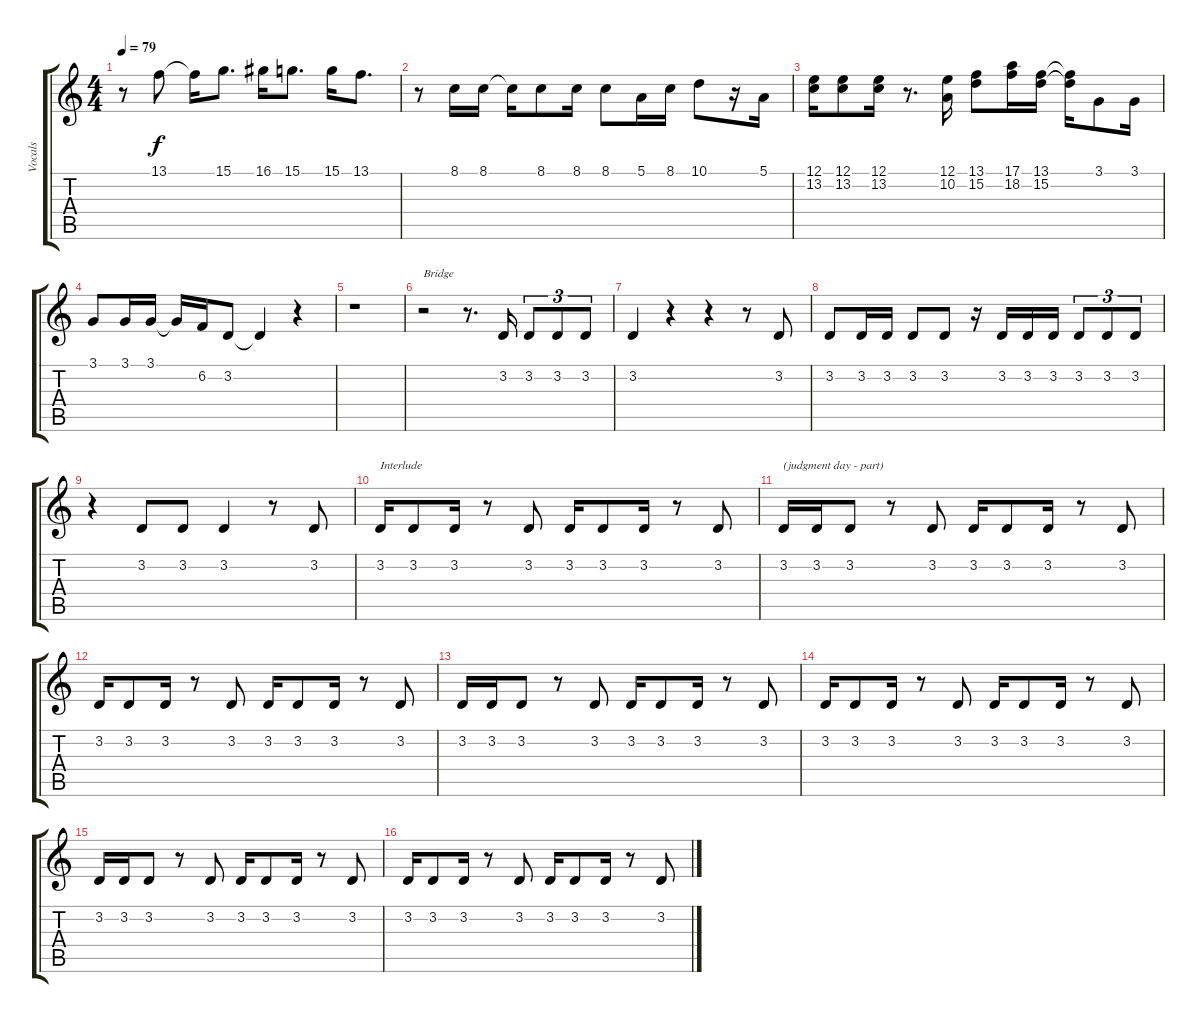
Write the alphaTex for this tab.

\track ("Vocals" "Vocals") {instrument cello}
\staff {score tabs}
\tuning (E4 B3 G3 D3 A2 E2) {hide}
\ts (4 4)
\tempo 79
\clef g2
\ks c
r.8{dy f} 13.1.8 13.1{t}.16 15.1.8{d} 16.1.16 15.1.8{d} 15.1.16 13.1.8{d} |
r.8 8.1.16 8.1.16 8.1{t}.16 8.1.8 8.1.16 8.1.8 5.1.16 8.1.16 10.1.8 r.16 5.1.16 |
(12.1 13.2).16 (12.1 13.2).8 (12.1 13.2).16 r.8{d} (12.1 10.2).16 (13.1 15.2).8 (17.1 18.2).16 (13.1 15.2).16 (13.1{t} 15.2{t}).16 3.1.8 3.1.16 |
3.1.8 3.1.16 3.1.16 3.1{t}.16 6.2.16 3.2.8 3.2{t}.4 r.4 |
r.1 |
r.2{txt "Bridge"} r.8{d} 3.2.16 3.2.8{tu (3 2)} 3.2.8{tu (3 2)} 3.2.8{tu (3 2)} |
3.2.4 r.4 r.4 r.8 3.2.8 |
3.2.8 3.2.16 3.2.16 3.2.8 3.2.8 r.16 3.2.16 3.2.16 3.2.16 3.2.8{tu (3 2)} 3.2.8{tu (3 2)} 3.2.8{tu (3 2)} |
r.4 3.2.8 3.2.8 3.2.4 r.8 3.2.8 |
3.2.16{txt "Interlude"} 3.2.8 3.2.16 r.8 3.2.8 3.2.16 3.2.8 3.2.16 r.8 3.2.8 |
3.2.16{txt "(judgment day - part)"} 3.2.16 3.2.8 r.8 3.2.8 3.2.16 3.2.8 3.2.16 r.8 3.2.8 |
3.2.16 3.2.8 3.2.16 r.8 3.2.8 3.2.16 3.2.8 3.2.16 r.8 3.2.8 |
3.2.16 3.2.16 3.2.8 r.8 3.2.8 3.2.16 3.2.8 3.2.16 r.8 3.2.8 |
3.2.16 3.2.8 3.2.16 r.8 3.2.8 3.2.16 3.2.8 3.2.16 r.8 3.2.8 |
3.2.16 3.2.16 3.2.8 r.8 3.2.8 3.2.16 3.2.8 3.2.16 r.8 3.2.8 |
3.2.16 3.2.8 3.2.16 r.8 3.2.8 3.2.16 3.2.8 3.2.16 r.8 3.2.8
